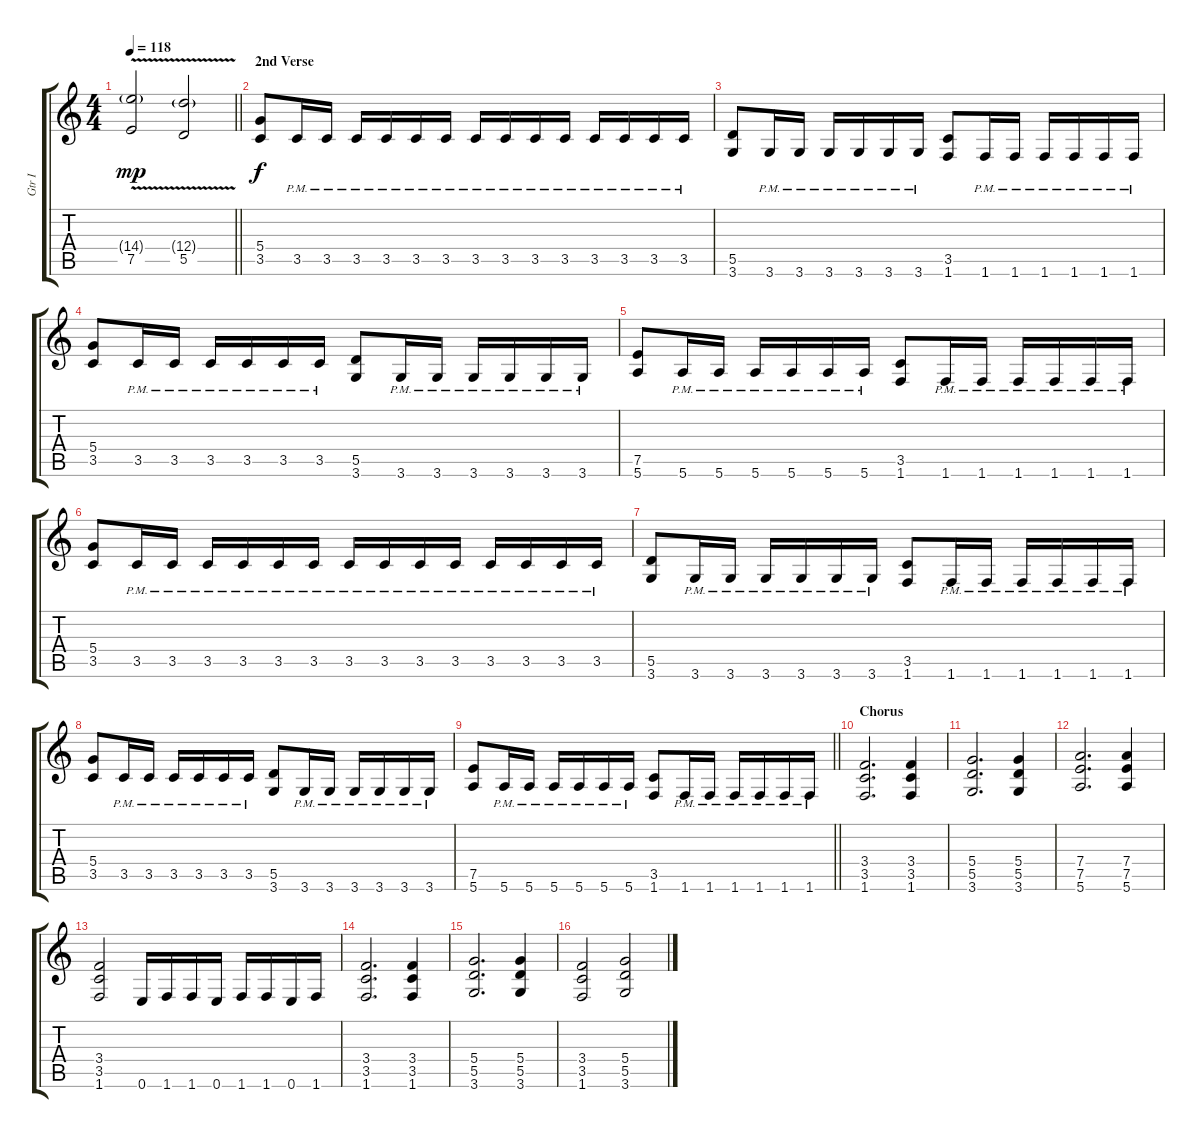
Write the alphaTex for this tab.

\track ("Gtr I" "Gtr I") {instrument overdrivenguitar}
\staff {score tabs}
\tuning (E4 B3 G3 D3 A2 E2) {hide}
\ts (4 4)
\tempo 118
\clef g2
\barLineRight lightlight
\ks c
(14.4{v g} 7.5{v}).2{dy mp} (12.4{v g} 5.5{v}).2 |
\section ("" "2nd Verse")
(5.4 3.5).8{dy f} 3.5{pm}.16 3.5{pm}.16 3.5{pm}.16 3.5{pm}.16 3.5{pm}.16 3.5{pm}.16 3.5{pm}.16 3.5{pm}.16 3.5{pm}.16 3.5{pm}.16 3.5{pm}.16 3.5{pm}.16 3.5{pm}.16 3.5{pm}.16 |
(5.5 3.6).8 3.6{pm}.16 3.6{pm}.16 3.6{pm}.16 3.6{pm}.16 3.6{pm}.16 3.6{pm}.16 (3.5 1.6).8 1.6{pm}.16 1.6{pm}.16 1.6{pm}.16 1.6{pm}.16 1.6{pm}.16 1.6{pm}.16 |
(5.4 3.5).8 3.5{pm}.16 3.5{pm}.16 3.5{pm}.16 3.5{pm}.16 3.5{pm}.16 3.5{pm}.16 (5.5 3.6).8 3.6{pm}.16 3.6{pm}.16 3.6{pm}.16 3.6{pm}.16 3.6{pm}.16 3.6{pm}.16 |
(7.5 5.6).8 5.6{pm}.16 5.6{pm}.16 5.6{pm}.16 5.6{pm}.16 5.6{pm}.16 5.6{pm}.16 (3.5 1.6).8 1.6{pm}.16 1.6{pm}.16 1.6{pm}.16 1.6{pm}.16 1.6{pm}.16 1.6{pm}.16 |
(5.4 3.5).8 3.5{pm}.16 3.5{pm}.16 3.5{pm}.16 3.5{pm}.16 3.5{pm}.16 3.5{pm}.16 3.5{pm}.16 3.5{pm}.16 3.5{pm}.16 3.5{pm}.16 3.5{pm}.16 3.5{pm}.16 3.5{pm}.16 3.5{pm}.16 |
(5.5 3.6).8 3.6{pm}.16 3.6{pm}.16 3.6{pm}.16 3.6{pm}.16 3.6{pm}.16 3.6{pm}.16 (3.5 1.6).8 1.6{pm}.16 1.6{pm}.16 1.6{pm}.16 1.6{pm}.16 1.6{pm}.16 1.6{pm}.16 |
(5.4 3.5).8 3.5{pm}.16 3.5{pm}.16 3.5{pm}.16 3.5{pm}.16 3.5{pm}.16 3.5{pm}.16 (5.5 3.6).8 3.6{pm}.16 3.6{pm}.16 3.6{pm}.16 3.6{pm}.16 3.6{pm}.16 3.6{pm}.16 |
\barLineRight lightlight
(7.5 5.6).8 5.6{pm}.16 5.6{pm}.16 5.6{pm}.16 5.6{pm}.16 5.6{pm}.16 5.6{pm}.16 (3.5 1.6).8 1.6{pm}.16 1.6{pm}.16 1.6{pm}.16 1.6{pm}.16 1.6{pm}.16 1.6{pm}.16 |
\section ("" "Chorus")
(3.4 3.5 1.6).2{d} (3.4 3.5 1.6).4 |
(5.4 5.5 3.6).2{d} (5.4 5.5 3.6).4 |
(7.4 7.5 5.6).2{d} (7.4 7.5 5.6).4 |
(3.4 3.5 1.6).2 0.6.16 1.6.16 1.6.16 0.6.16 1.6.16 1.6.16 0.6.16 1.6.16 |
(3.4 3.5 1.6).2{d} (3.4 3.5 1.6).4 |
(5.4 5.5 3.6).2{d} (5.4 5.5 3.6).4 |
(3.4 3.5 1.6).2 (5.4 5.5 3.6).2
